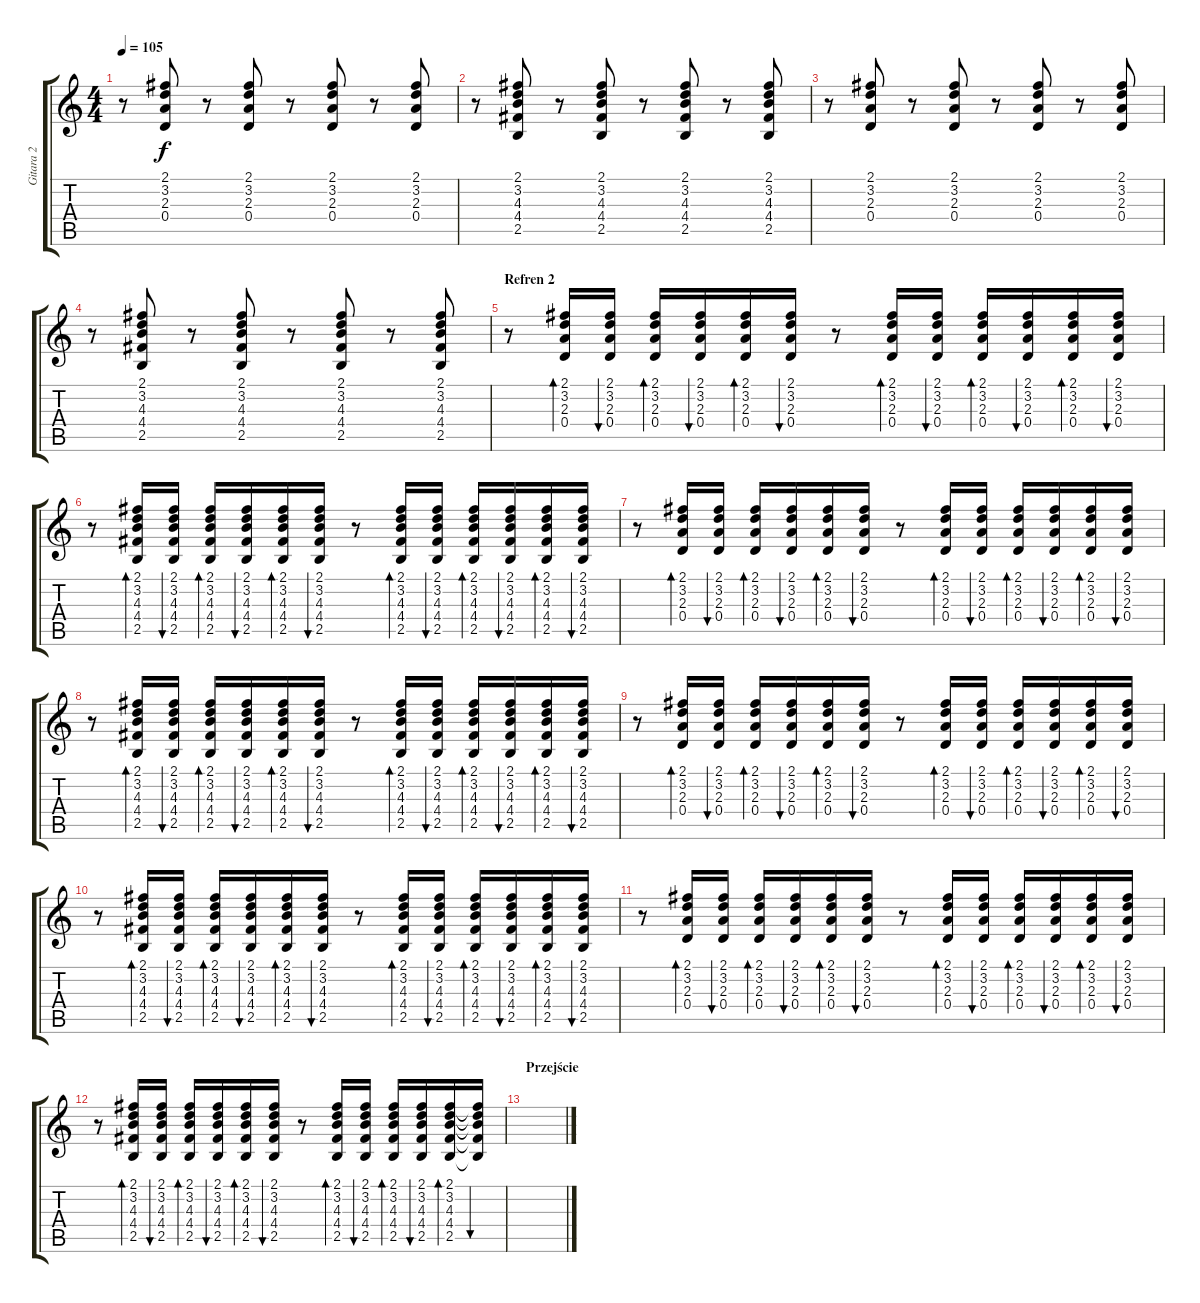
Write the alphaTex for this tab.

\track ("Gitara 2" "Gitara 2") {instrument electricguitarclean}
\staff {score tabs}
\tuning (E4 B3 G3 D3 A2 E2) {hide}
\ts (4 4)
\tempo 105
\clef g2
\ks c
r.8{dy f} (2.1 3.2 2.3 0.4).8 r.8 (2.1 3.2 2.3 0.4).8 r.8 (2.1 3.2 2.3 0.4).8 r.8 (2.1 3.2 2.3 0.4).8 |
r.8 (2.1 3.2 4.3 4.4 2.5).8 r.8 (2.1 3.2 4.3 4.4 2.5).8 r.8 (2.1 3.2 4.3 4.4 2.5).8 r.8 (2.1 3.2 4.3 4.4 2.5).8 |
r.8 (2.1 3.2 2.3 0.4).8 r.8 (2.1 3.2 2.3 0.4).8 r.8 (2.1 3.2 2.3 0.4).8 r.8 (2.1 3.2 2.3 0.4).8 |
r.8 (2.1 3.2 4.3 4.4 2.5).8 r.8 (2.1 3.2 4.3 4.4 2.5).8 r.8 (2.1 3.2 4.3 4.4 2.5).8 r.8 (2.1 3.2 4.3 4.4 2.5).8 |
\section ("" "Refren 2")
r.8 (2.1 3.2 2.3 0.4).16{bd 30} (2.1 3.2 2.3 0.4).16{bu 60} (2.1 3.2 2.3 0.4).16{bd 60} (2.1 3.2 2.3 0.4).16{bu 60} (2.1 3.2 2.3 0.4).16{bd 60} (2.1 3.2 2.3 0.4).16{bu 60} r.8 (2.1 3.2 2.3 0.4).16{bd 60} (2.1 3.2 2.3 0.4).16{bu 60} (2.1 3.2 2.3 0.4).16{bd 60} (2.1 3.2 2.3 0.4).16{bu 60} (2.1 3.2 2.3 0.4).16{bd 60} (2.1 3.2 2.3 0.4).16{bu 60} |
r.8 (2.1 3.2 4.3 4.4 2.5).16{bd 30} (2.1 3.2 4.3 4.4 2.5).16{bu 60} (2.1 3.2 4.3 4.4 2.5).16{bd 60} (2.1 3.2 4.3 4.4 2.5).16{bu 60} (2.1 3.2 4.3 4.4 2.5).16{bd 60} (2.1 3.2 4.3 4.4 2.5).16{bu 60} r.8 (2.1 3.2 4.3 4.4 2.5).16{bd 60} (2.1 3.2 4.3 4.4 2.5).16{bu 60} (2.1 3.2 4.3 4.4 2.5).16{bd 60} (2.1 3.2 4.3 4.4 2.5).16{bu 60} (2.1 3.2 4.3 4.4 2.5).16{bd 60} (2.1 3.2 4.3 4.4 2.5).16{bu 60} |
r.8 (2.1 3.2 2.3 0.4).16{bd 60} (2.1 3.2 2.3 0.4).16{bu 60} (2.1 3.2 2.3 0.4).16{bd 60} (2.1 3.2 2.3 0.4).16{bu 60} (2.1 3.2 2.3 0.4).16{bd 60} (2.1 3.2 2.3 0.4).16{bu 60} r.8 (2.1 3.2 2.3 0.4).16{bd 60} (2.1 3.2 2.3 0.4).16{bu 60} (2.1 3.2 2.3 0.4).16{bd 60} (2.1 3.2 2.3 0.4).16{bu 60} (2.1 3.2 2.3 0.4).16{bd 60} (2.1 3.2 2.3 0.4).16{bu 60} |
r.8 (2.1 3.2 4.3 4.4 2.5).16{bd 60} (2.1 3.2 4.3 4.4 2.5).16{bu 60} (2.1 3.2 4.3 4.4 2.5).16{bd 60} (2.1 3.2 4.3 4.4 2.5).16{bu 60} (2.1 3.2 4.3 4.4 2.5).16{bd 60} (2.1 3.2 4.3 4.4 2.5).16{bu 60} r.8 (2.1 3.2 4.3 4.4 2.5).16{bd 60} (2.1 3.2 4.3 4.4 2.5).16{bu 60} (2.1 3.2 4.3 4.4 2.5).16{bd 60} (2.1 3.2 4.3 4.4 2.5).16{bu 60} (2.1 3.2 4.3 4.4 2.5).16{bd 60} (2.1 3.2 4.3 4.4 2.5).16{bu 60} |
r.8 (2.1 3.2 2.3 0.4).16{bd 60} (2.1 3.2 2.3 0.4).16{bu 60} (2.1 3.2 2.3 0.4).16{bd 60} (2.1 3.2 2.3 0.4).16{bu 60} (2.1 3.2 2.3 0.4).16{bd 60} (2.1 3.2 2.3 0.4).16{bu 60} r.8 (2.1 3.2 2.3 0.4).16{bd 60} (2.1 3.2 2.3 0.4).16{bu 60} (2.1 3.2 2.3 0.4).16{bd 60} (2.1 3.2 2.3 0.4).16{bu 60} (2.1 3.2 2.3 0.4).16{bd 60} (2.1 3.2 2.3 0.4).16{bu 60} |
r.8 (2.1 3.2 4.3 4.4 2.5).16{bd 60} (2.1 3.2 4.3 4.4 2.5).16{bu 60} (2.1 3.2 4.3 4.4 2.5).16{bd 60} (2.1 3.2 4.3 4.4 2.5).16{bu 60} (2.1 3.2 4.3 4.4 2.5).16{bd 60} (2.1 3.2 4.3 4.4 2.5).16{bu 60} r.8 (2.1 3.2 4.3 4.4 2.5).16{bd 60} (2.1 3.2 4.3 4.4 2.5).16{bu 60} (2.1 3.2 4.3 4.4 2.5).16{bd 60} (2.1 3.2 4.3 4.4 2.5).16{bu 60} (2.1 3.2 4.3 4.4 2.5).16{bd 60} (2.1 3.2 4.3 4.4 2.5).16{bu 60} |
r.8 (2.1 3.2 2.3 0.4).16{bd 60} (2.1 3.2 2.3 0.4).16{bu 60} (2.1 3.2 2.3 0.4).16{bd 60} (2.1 3.2 2.3 0.4).16{bu 60} (2.1 3.2 2.3 0.4).16{bd 60} (2.1 3.2 2.3 0.4).16{bu 60} r.8 (2.1 3.2 2.3 0.4).16{bd 60} (2.1 3.2 2.3 0.4).16{bu 60} (2.1 3.2 2.3 0.4).16{bd 60} (2.1 3.2 2.3 0.4).16{bu 60} (2.1 3.2 2.3 0.4).16{bd 60} (2.1 3.2 2.3 0.4).16{bu 60} |
r.8 (2.1 3.2 4.3 4.4 2.5).16{bd 60} (2.1 3.2 4.3 4.4 2.5).16{bu 60} (2.1 3.2 4.3 4.4 2.5).16{bd 60} (2.1 3.2 4.3 4.4 2.5).16{bu 60} (2.1 3.2 4.3 4.4 2.5).16{bd 60} (2.1 3.2 4.3 4.4 2.5).16{bu 60} r.8 (2.1 3.2 4.3 4.4 2.5).16{bd 60} (2.1 3.2 4.3 4.4 2.5).16{bu 60} (2.1 3.2 4.3 4.4 2.5).16{bd 60} (2.1 3.2 4.3 4.4 2.5).16{bu 60} (2.1 3.2 4.3 4.4 2.5).16{bd 60} (2.1{t} 3.2{t} 4.3{t} 4.4{t} 2.5{t}).16{bu 60} |
\section ("" "Przejście")
